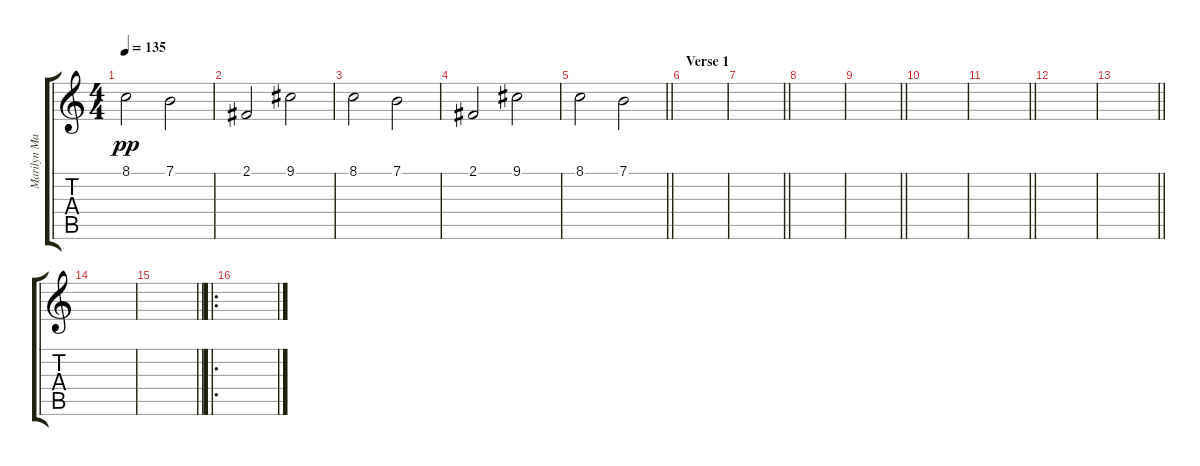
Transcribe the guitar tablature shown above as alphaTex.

\track ("Marilyn Manson (loops)" "Marilyn Ma") {instrument telephonering}
\staff {score tabs}
\tuning (E4 B3 G3 D3 A2 E2) {hide}
\ts (4 4)
\tempo 135
\clef g2
\ks c
8.1.2{dy pp} 7.1.2 |
2.1.2 9.1.2 |
8.1.2 7.1.2 |
2.1.2 9.1.2 |
\barLineRight lightlight
8.1.2 7.1.2 |
\section ("" "Verse 1")
|
\barLineRight lightlight
|
|
\barLineRight lightlight
|
|
\barLineRight lightlight
|
|
\barLineRight lightlight
|
|
\barLineRight lightlight
|
\ro
